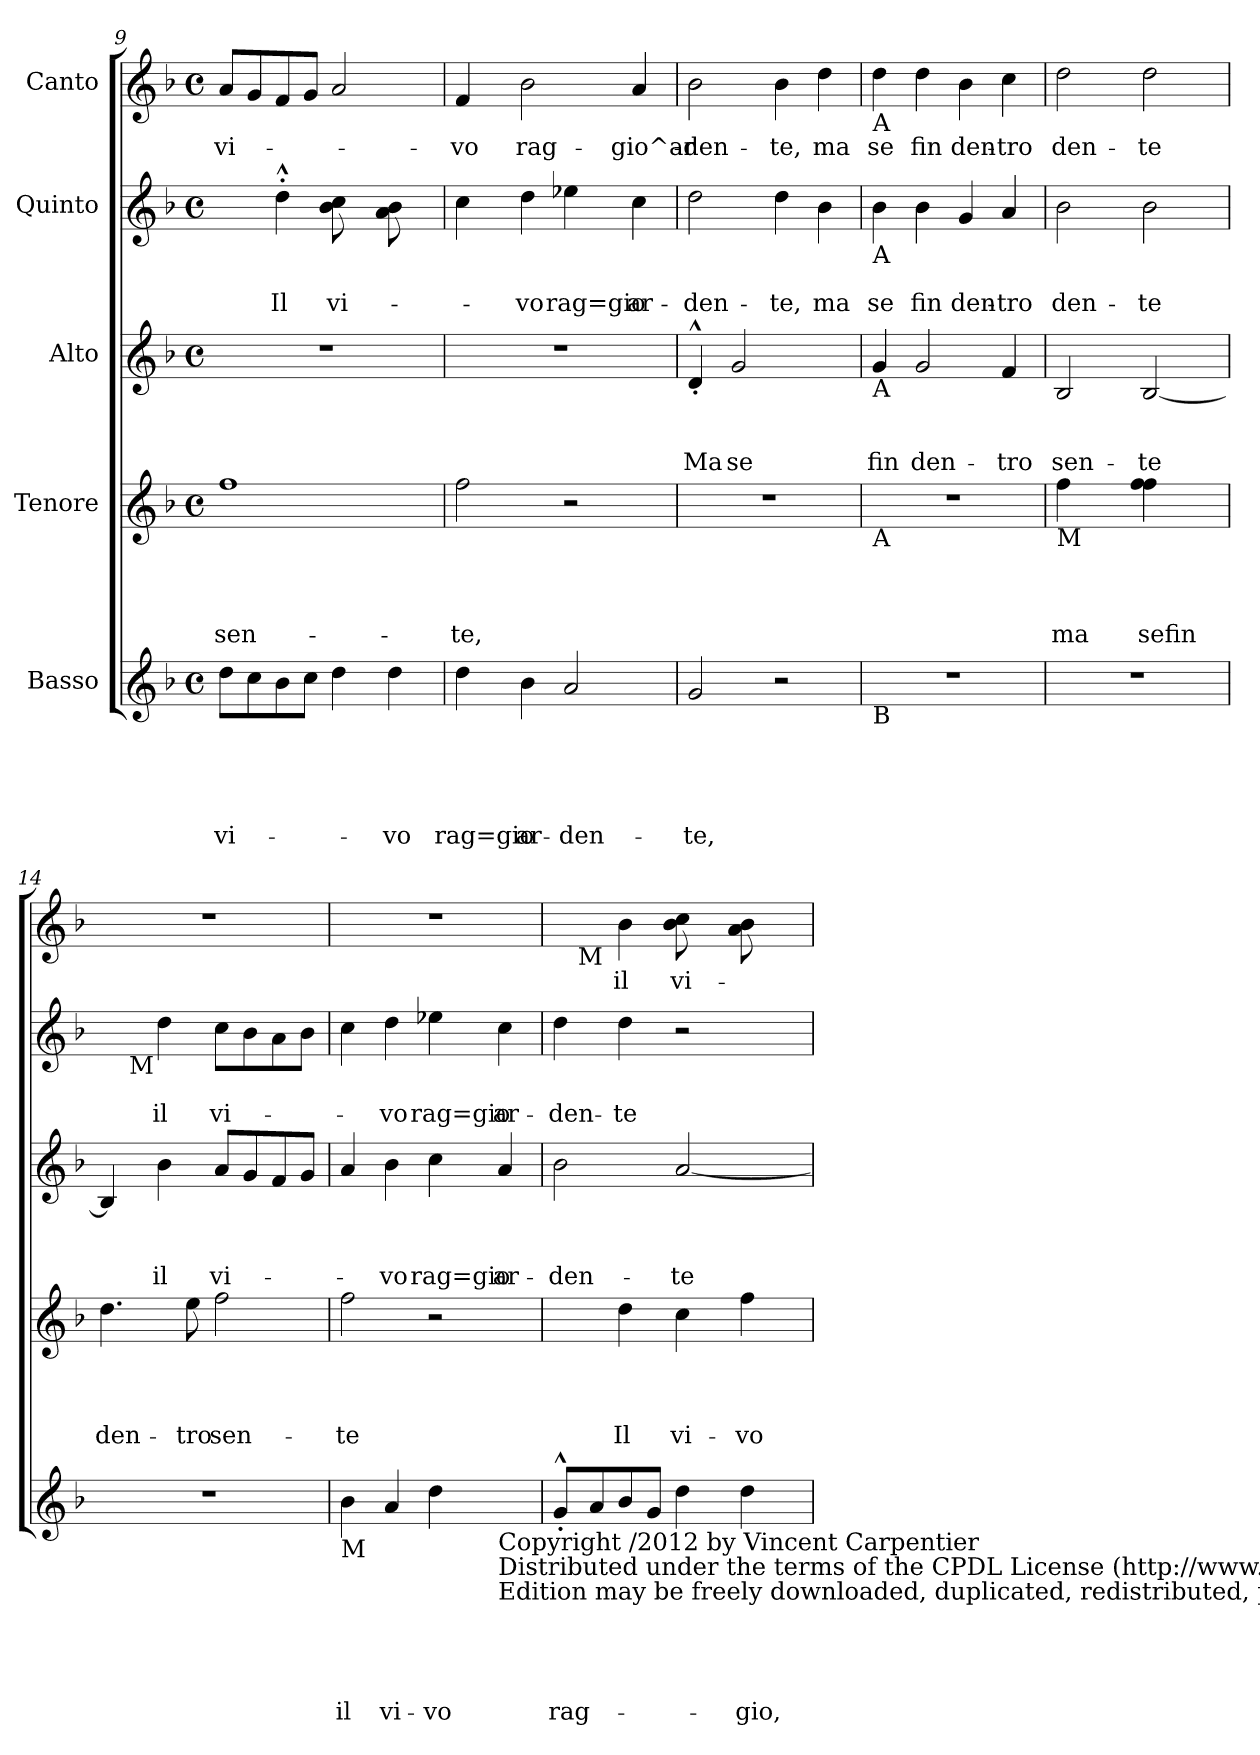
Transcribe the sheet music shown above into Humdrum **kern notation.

**kern	**text	**text	**text	**text	**text	**kern	**text	**text	**text	**text	**kern	**text	**text	**text	**kern	**text	**text	**kern	**text
*part5	*part5	*part5	*part5	*part5	*part5	*part4	*part4	*part4	*part4	*part4	*part3	*part3	*part3	*part3	*part2	*part2	*part2	*part1	*part1
*staff5	*staff5	*staff5	*staff5	*staff5	*staff5	*staff4	*staff4	*staff4	*staff4	*staff4	*staff3	*staff3	*staff3	*staff3	*staff2	*staff2	*staff2	*staff1	*staff1
*I"Basso	*	*	*	*	*	*I"Tenore	*	*	*	*	*I"Alto	*	*	*	*I"Quinto	*	*	*I"Canto	*
*clefG2	*	*	*	*	*	*clefG2	*	*	*	*	*clefG2	*	*	*	*clefG2	*	*	*clefG2	*
*k[b-]	*	*	*	*	*	*k[b-]	*	*	*	*	*k[b-]	*	*	*	*k[b-]	*	*	*k[b-]	*
*F:	*	*	*	*	*	*F:	*	*	*	*	*F:	*	*	*	*F:	*	*	*F:	*
*M4/4	*	*	*	*	*	*M4/4	*	*	*	*	*M4/4	*	*	*	*M4/4	*	*	*M4/4	*
*met(c)	*	*	*	*	*	*met(c)	*	*	*	*	*met(c)	*	*	*	*met(c)	*	*	*met(c)	*
=9	=9	=9	=9	=9	=9	=9	=9	=9	=9	=9	=9	=9	=9	=9	=9	=9	=9	=9	=9
!	!	!	!	!	!LO:LY:b	!	!	!	!	!LO:LY:b	!	!	!	!	!	!	!	!	!LO:LY:b
8dd\L	.	.	.	.	vi-	1ff	.	.	.	sen-	1r	.	.	.	4ryy	.	.	8a/L	vi-
8cc\	.	.	.	.	.	.	.	.	.	.	.	.	.	.	.	.	.	8g/	.
!	!	!	!	!	!	!	!	!	!	!	!	!	!	!	!	!	!LO:LY:b	!	!
8b-\	.	.	.	.	.	.	.	.	.	.	.	.	.	.	4dd^^>'>\	.	Il	8f/	.
8cc\J	.	.	.	.	.	.	.	.	.	.	.	.	.	.	.	.	.	8g/J	.
!	!	!	!	!	!	!	!	!	!	!	!	!	!	!	!	!	!LO:LY:b	!	!
4dd\	.	.	.	.	.	.	.	.	.	.	.	.	.	.	8b-\ 8cc\	.	vi-	2a/	.
.	.	.	.	.	.	.	.	.	.	.	.	.	.	.	8ryy	.	.	.	.
!	!	!	!	!	!LO:LY:b	!	!	!	!	!	!	!	!	!	!	!	!	!	!
4dd\	.	.	.	.	-vo	.	.	.	.	.	.	.	.	.	8a\ 8b-\	.	.	.	.
.	.	.	.	.	.	.	.	.	.	.	.	.	.	.	8ryy	.	.	.	.
=10	=10	=10	=10	=10	=10	=10	=10	=10	=10	=10	=10	=10	=10	=10	=10	=10	=10	=10	=10
!	!	!	!	!	!LO:LY:b	!	!	!	!	!LO:LY:b	!	!	!	!	!	!	!	!	!LO:LY:b
4dd\	.	.	.	.	rag=gio	2ff\	.	.	.	-te,	1r	.	.	.	4cc\	.	.	4f/	-vo
!	!	!	!	!	!LO:LY:b	!	!	!	!	!	!	!	!	!	!	!	!LO:LY:b	!	!LO:LY:b
4b-\	.	.	.	.	ar-	.	.	.	.	.	.	.	.	.	4dd\	.	-vo	2b-\	rag-
!	!	!	!	!	!LO:LY:b	!	!	!	!	!	!	!	!	!	!	!	!LO:LY:b	!	!
2a/	.	.	.	.	-den-	2r	.	.	.	.	.	.	.	.	4ee-X\	.	rag=gio	.	.
!	!	!	!	!	!	!	!	!	!	!	!	!	!	!	!	!	!LO:LY:b	!	!LO:LY:b
.	.	.	.	.	.	.	.	.	.	.	.	.	.	.	4cc\	.	ar-	4a/	-gio^ar-
=11	=11	=11	=11	=11	=11	=11	=11	=11	=11	=11	=11	=11	=11	=11	=11	=11	=11	=11	=11
!	!	!	!	!	!LO:LY:b	!	!	!	!	!	!	!	!	!LO:LY:b	!	!	!LO:LY:b	!	!LO:LY:b
2g/	.	.	.	.	-te,	1r	.	.	.	.	4d^^<'</	.	.	Ma	2dd\	.	-den-	2b-\	-den-
!	!	!	!	!	!	!	!	!	!	!	!	!	!	!LO:LY:b	!	!	!	!	!
.	.	.	.	.	.	.	.	.	.	.	2g/	.	.	se	.	.	.	.	.
!	!	!	!	!	!	!	!	!	!	!	!	!	!	!	!	!	!LO:LY:b	!	!LO:LY:b
2r	.	.	.	.	.	.	.	.	.	.	.	.	.	.	4dd\	.	-te,	4b-\	-te,
!	!	!	!	!	!	!	!	!	!	!	!	!	!	!	!	!	!LO:LY:b	!	!LO:LY:b
.	.	.	.	.	.	.	.	.	.	.	4ryy	.	.	.	4b-\	.	ma	4dd\	ma
!!LO:PB:g=z
=12	=12	=12	=12	=12	=12	=12	=12	=12	=12	=12	=12	=12	=12	=12	=12	=12	=12	=12	=12
!	!	!	!	!	!	!	!	!	!	!	!	!	!	!	!	!	!	!LO:TX:b:t=A	!
!	!	!	!	!	!	!	!	!	!	!	!	!	!	!	!LO:TX:b:t=A	!	!	!	!
!	!	!	!	!	!	!	!	!	!	!	!LO:TX:b:t=A	!	!	!	!	!	!	!	!
!	!	!	!	!	!	!LO:TX:b:t=A	!	!	!	!	!	!	!	!	!	!	!	!	!
!LO:TX:b:t=B	!	!	!	!	!	!	!	!	!	!	!	!	!	!	!	!	!	!	!
!	!	!	!	!	!	!	!	!	!	!	!	!	!	!LO:LY:b	!	!	!LO:LY:b	!	!LO:LY:b
1r	.	.	.	.	.	1r	.	.	.	.	4g/	.	.	fin	4b-\	.	se	4dd\	se
!	!	!	!	!	!	!	!	!	!	!	!	!	!	!LO:LY:b	!	!	!LO:LY:b	!	!LO:LY:b
.	.	.	.	.	.	.	.	.	.	.	2g/	.	.	den-	4b-\	.	fin	4dd\	fin
!	!	!	!	!	!	!	!	!	!	!	!	!	!	!	!	!	!LO:LY:b	!	!LO:LY:b
.	.	.	.	.	.	.	.	.	.	.	.	.	.	.	4g/	.	den-	4b-\	den-
!	!	!	!	!	!	!	!	!	!	!	!	!	!	!LO:LY:b	!	!	!LO:LY:b	!	!LO:LY:b
.	.	.	.	.	.	.	.	.	.	.	4f/	.	.	-tro	4a/	.	-tro	4cc\	-tro
=13	=13	=13	=13	=13	=13	=13	=13	=13	=13	=13	=13	=13	=13	=13	=13	=13	=13	=13	=13
!	!	!	!	!	!	!LO:TX:b:t=M	!	!	!	!	!	!	!	!	!	!	!	!	!
!	!	!	!	!	!	!	!	!	!	!LO:LY:b	!	!	!	!LO:LY:b	!	!	!LO:LY:b	!	!LO:LY:b
1r	.	.	.	.	.	4ff\	.	.	.	ma	2B-/	.	.	sen-	2b-\	.	den-	2dd\	den-
.	.	.	.	.	.	4ryy	.	.	.	.	.	.	.	.	.	.	.	.	.
!	!	!	!	!	!	!	!	!	!	!LO:LY:b	!	!	!	!LO:LY:b	!	!	!LO:LY:b	!	!LO:LY:b
.	.	.	.	.	.	4ff\ 4ff\	.	.	.	sefin	[<2B-/	.	.	-te	2b-\	.	-te	2dd\	-te
.	.	.	.	.	.	4ryy	.	.	.	.	.	.	.	.	.	.	.	.	.
=14	=14	=14	=14	=14	=14	=14	=14	=14	=14	=14	=14	=14	=14	=14	=14	=14	=14	=14	=14
!	!	!	!	!	!	!	!	!	!	!LO:LY:b	!	!	!	!	!	!	!	!	!
*	*	*	*	*	*	*	*	*	*	*	*	*	*	*	*^	*	*	*	*
1r	.	.	.	.	.	4.dd\	.	.	.	den-	4B-/]	.	.	.	4ryy	8ryy	.	.	1r	.
!	!	!	!	!	!	!	!	!	!	!	!	!	!	!	!	!LO:TX:b:t=M	!	!	!	!
.	.	.	.	.	.	.	.	.	.	.	.	.	.	.	.	2..ryy	.	.	.	.
!	!	!	!	!	!	!	!	!	!	!	!	!	!	!LO:LY:b	!	!	!	!LO:LY:b	!	!
.	.	.	.	.	.	.	.	.	.	.	4b-\	.	.	il	4dd\	.	.	il	.	.
!	!	!	!	!	!	!	!	!	!	!LO:LY:b	!	!	!	!	!	!	!	!	!	!
.	.	.	.	.	.	8ee\	.	.	.	-tro	.	.	.	.	.	.	.	.	.	.
!	!	!	!	!	!	!	!	!	!	!LO:LY:b	!	!	!	!LO:LY:b	!	!	!	!LO:LY:b	!	!
.	.	.	.	.	.	2ff\	.	.	.	sen-	8a/L	.	.	vi-	8cc\L	.	.	vi-	.	.
.	.	.	.	.	.	.	.	.	.	.	8g/	.	.	.	8b-\	.	.	.	.	.
.	.	.	.	.	.	.	.	.	.	.	8f/	.	.	.	8a\	.	.	.	.	.
.	.	.	.	.	.	.	.	.	.	.	8g/J	.	.	.	8b-\J	.	.	.	.	.
=15	=15	=15	=15	=15	=15	=15	=15	=15	=15	=15	=15	=15	=15	=15	=15	=15	=15	=15	=15	=15
!LO:TX:b:t=M	!	!	!	!	!	!	!	!	!	!	!	!	!	!	!	!	!	!	!	!
!	!	!	!	!	!LO:LY:b	!	!	!	!	!LO:LY:b	!	!	!	!	!	!	!	!	!	!
*	*	*	*	*	*	*	*	*	*	*	*	*	*	*	*v	*v	*	*	*	*
4b-\	.	.	.	.	il	2ff\	.	.	.	-te	4a/	.	.	.	4cc\	.	.	1r	.
!	!	!	!	!	!LO:LY:b	!	!	!	!	!	!	!	!	!LO:LY:b	!	!	!LO:LY:b	!	!
4a/	.	.	.	.	vi-	.	.	.	.	.	4b-\	.	.	-vo	4dd\	.	-vo	.	.
!	!	!	!	!	!LO:LY:b	!	!	!	!	!	!	!	!	!LO:LY:b	!	!	!LO:LY:b	!	!
4dd\	.	.	.	.	-vo	2r	.	.	.	.	4cc\	.	.	rag=gio	4ee-X\	.	rag=gio	.	.
!LO:TX:b:t=Copyright /2012 by Vincent Carpentier	!	!	!	!	!	!	!	!	!	!	!	!	!	!	!	!	!	!	!
!LO:TX:b:t=Distributed under the terms of the CPDL License (http&colon;//www.cpdl.org)	!	!	!	!	!	!	!	!	!	!	!	!	!	!	!	!	!	!	!
!LO:TX:b:t=Edition may be freely downloaded, duplicated, redistributed, performed, or recorded.	!	!	!	!	!	!	!	!	!	!	!	!	!	!	!	!	!	!	!
!	!	!	!	!	!	!	!	!	!	!	!	!	!	!LO:LY:b	!	!	!LO:LY:b	!	!
4ryy	.	.	.	.	.	.	.	.	.	.	4a/	.	.	ar-	4cc\	.	ar-	.	.
=16	=16	=16	=16	=16	=16	=16	=16	=16	=16	=16	=16	=16	=16	=16	=16	=16	=16	=16	=16
!	!	!	!	!	!LO:LY:b	!	!	!	!	!	!	!	!	!LO:LY:b	!	!	!LO:LY:b	!	!
*	*	*	*	*	*	*	*	*	*	*	*	*	*	*	*	*	*	*^	*
8g^^<'</L	.	.	.	.	rag-	4ryy	.	.	.	.	2b-\	.	.	-den-	4dd\	.	-den-	4ryy	16.ryy	.
!	!	!	!	!	!	!	!	!	!	!	!	!	!	!	!	!	!	!	!LO:TX:b:t=M	!
.	.	.	.	.	.	.	.	.	.	.	.	.	.	.	.	.	.	.	2ryy	.
8a/	.	.	.	.	.	.	.	.	.	.	.	.	.	.	.	.	.	.	.	.
!	!	!	!	!	!	!	!	!	!	!LO:LY:b	!	!	!	!	!	!	!LO:LY:b	!	!	!LO:LY:b
8b-/	.	.	.	.	.	4dd\	.	.	.	Il	.	.	.	.	4dd\	.	-te	4b-\	.	il
8g/J	.	.	.	.	.	.	.	.	.	.	.	.	.	.	.	.	.	.	.	.
!	!	!	!	!	!	!	!	!	!	!LO:LY:b	!	!	!	!LO:LY:b	!	!	!	!	!	!LO:LY:b
4dd\	.	.	.	.	.	4cc\	.	.	.	vi-	[>2a/	.	.	-te	2r	.	.	8b-\ 8cc\	.	vi-
.	.	.	.	.	.	.	.	.	.	.	.	.	.	.	.	.	.	.	4ryy	.
.	.	.	.	.	.	.	.	.	.	.	.	.	.	.	.	.	.	8ryy	.	.
!	!	!	!	!	!LO:LY:b	!	!	!	!	!LO:LY:b	!	!	!	!	!	!	!	!	!	!
4dd\	.	.	.	.	-gio,	4ff\	.	.	.	-vo	.	.	.	.	.	.	.	8a\ 8b-\	.	.
.	.	.	.	.	.	.	.	.	.	.	.	.	.	.	.	.	.	.	8ryy	.
.	.	.	.	.	.	.	.	.	.	.	.	.	.	.	.	.	.	8ryy	.	.
.	.	.	.	.	.	.	.	.	.	.	.	.	.	.	.	.	.	.	32ryy	.
*	*	*	*	*	*	*	*	*	*	*	*	*	*	*	*	*	*	*v	*v	*
=	=	=	=	=	=	=	=	=	=	=	=	=	=	=	=	=	=	=	=
*-	*-	*-	*-	*-	*-	*-	*-	*-	*-	*-	*-	*-	*-	*-	*-	*-	*-	*-	*-
